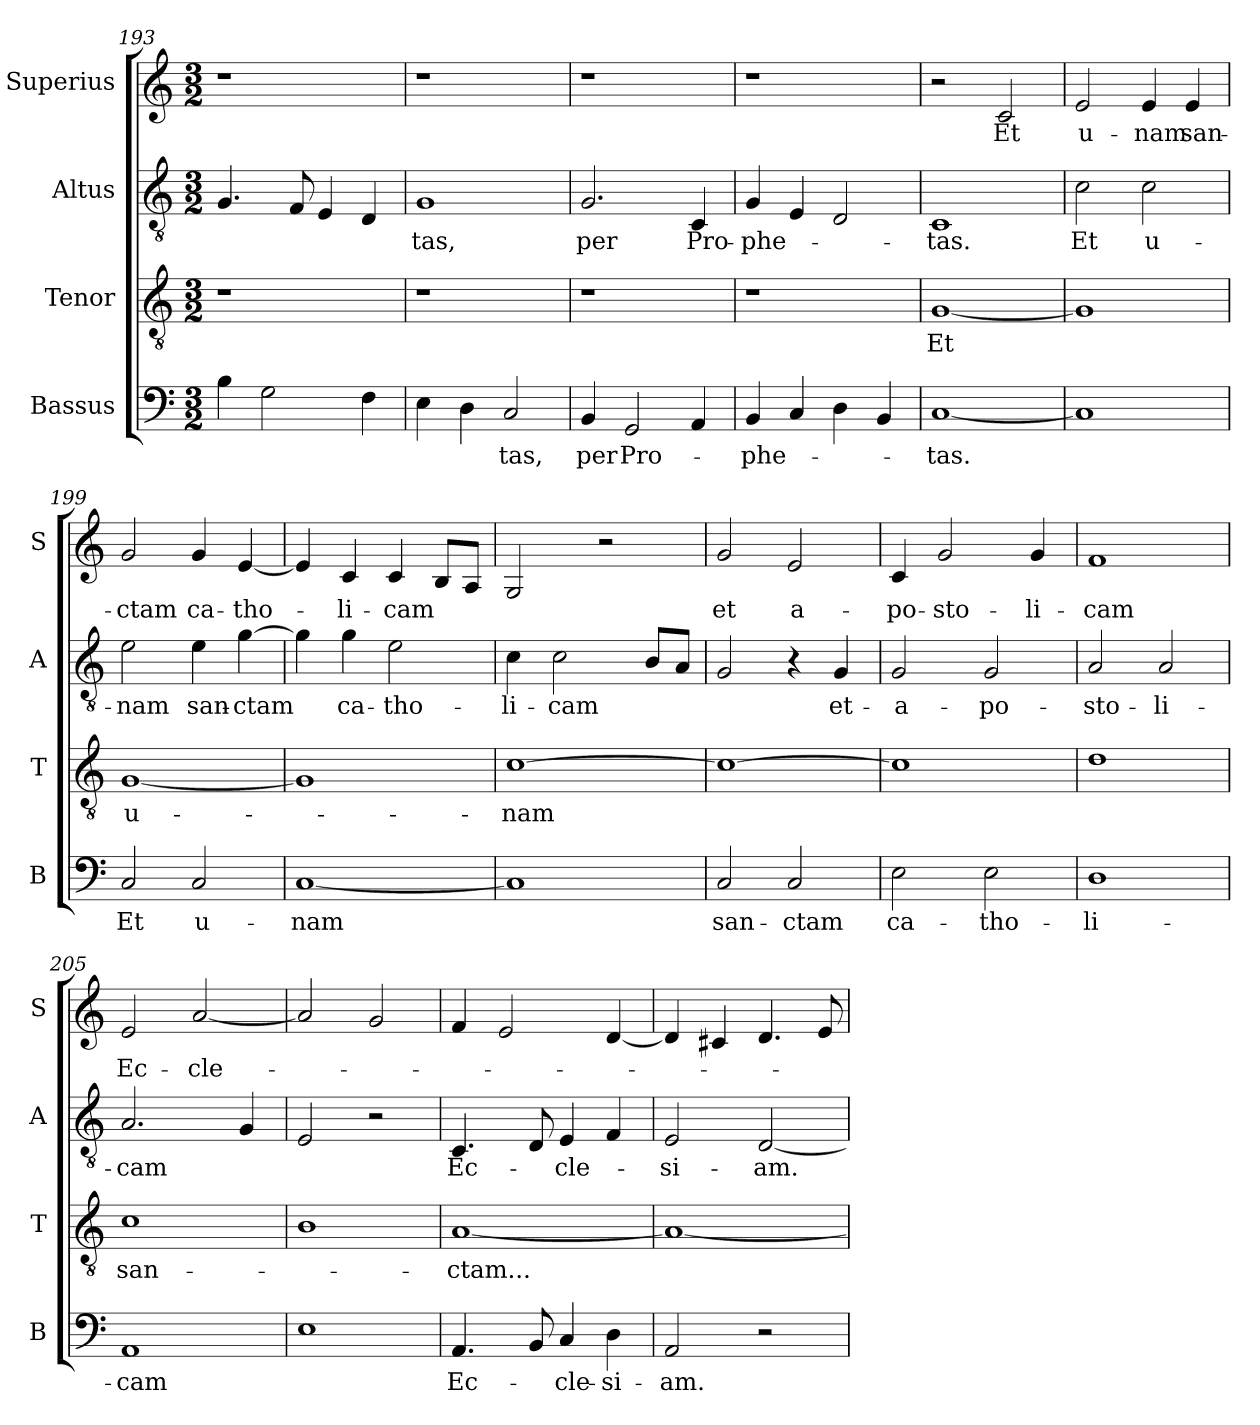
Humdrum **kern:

**kern	**text	**kern	**text	**kern	**text	**kern	**text
*part4	*part4	*part3	*part3	*part2	*part2	*part1	*part1
*staff4	*staff4	*staff3	*staff3	*staff2	*staff2	*staff1	*staff1
*I"Bassus	*	*I"Tenor	*	*I"Altus	*	*I"Superius	*
*I'B	*	*I'T	*	*I'A	*	*I'S	*
*clefF4	*	*clefGv2	*	*clefGv2	*	*clefG2	*
*k[]	*	*k[]	*	*k[]	*	*k[]	*
*M3/2	*	*M3/2	*	*M3/2	*	*M3/2	*
=193	=193	=193	=193	=193	=193	=193	=193
4B	.	1r	.	4.G	.	1r	.
2G	.	.	.	.	.	.	.
.	.	.	.	8F	.	.	.
.	.	.	.	4E	.	.	.
4F	.	.	.	4D	.	.	.
=194	=194	=194	=194	=194	=194	=194	=194
!	!	!	!	!	!LO:LY:i	!	!
4E	.	1r	.	1G	-tas,	1r	.
4D	.	.	.	.	.	.	.
!	!LO:LY:i	!	!	!	!	!	!
2C	-tas,	.	.	.	.	.	.
=195	=195	=195	=195	=195	=195	=195	=195
!	!LO:LY:i	!	!	!	!LO:LY:i	!	!
4BB	per	1r	.	2.G	per	1r	.
!	!LO:LY:i	!	!	!	!	!	!
2GG	Pro-	.	.	.	.	.	.
!	!	!	!	!	!LO:LY:i	!	!
4AA	.	.	.	4C	Pro-	.	.
=196	=196	=196	=196	=196	=196	=196	=196
!	!LO:LY:i	!	!	!	!LO:LY:i	!	!
4BB	-phe-	1r	.	4G	-phe-	1r	.
4C	.	.	.	4E	.	.	.
4D	.	.	.	2D	.	.	.
4BB	.	.	.	.	.	.	.
=197	=197	=197	=197	=197	=197	=197	=197
!	!LO:LY:i	!	!	!	!LO:LY:i	!	!
[1C	-tas.	[1G	Et	1C	-tas.	2r	.
.	.	.	.	.	.	2c	Et
=198	=198	=198	=198	=198	=198	=198	=198
1C]	.	1G]	.	2c	Et	2e	u-
.	.	.	.	2c	u-	4e	-nam
.	.	.	.	.	.	4e	san-
=199	=199	=199	=199	=199	=199	=199	=199
2C	Et	[1G	u-	2e	-nam	2g	-ctam
2C	u-	.	.	4e	san-	4g	ca-
.	.	.	.	[4g	-ctam	[4e	-tho-
=200	=200	=200	=200	=200	=200	=200	=200
[1C	-nam	1G]	.	4g]	.	4e]	.
!	!	!	!	!	!LO:LY:i	!	!
.	.	.	.	4g	ca-	4c	-li-
!	!	!	!	!	!LO:LY:i	!	!
.	.	.	.	2e	-tho-	4c	-cam
.	.	.	.	.	.	8BL	.
.	.	.	.	.	.	8AJ	.
=201	=201	=201	=201	=201	=201	=201	=201
!	!	!	!	!	!LO:LY:i	!	!
1C]	.	[1c	-nam	4c	-li-	2G	.
!	!	!	!	!	!LO:LY:i	!	!
.	.	.	.	2c	-cam	.	.
.	.	.	.	.	.	2r	.
.	.	.	.	8BL	.	.	.
.	.	.	.	8AJ	.	.	.
=202	=202	=202	=202	=202	=202	=202	=202
!	!LO:LY:i	!	!	!	!	!	!
2C	san-	1c_	.	2G	.	2g	et
!	!LO:LY:i	!	!	!	!	!	!
2C	-ctam	.	.	4r	.	2e	a-
!	!	!	!	!	!LO:LY:i	!	!
.	.	.	.	4G	et-	.	.
=203	=203	=203	=203	=203	=203	=203	=203
!	!LO:LY:i	!	!	!	!LO:LY:i	!	!
2E	ca-	1c]	.	2G	-a-	4c	-po-
.	.	.	.	.	.	2g	-sto-
!	!LO:LY:i	!	!	!	!LO:LY:i	!	!
2E	-tho-	.	.	2G	-po-	.	.
.	.	.	.	.	.	4g	-li-
=204	=204	=204	=204	=204	=204	=204	=204
!	!LO:LY:i	!	!	!	!LO:LY:i	!	!
1D	-li-	1d	.	2A	-sto-	1f	-cam
!	!	!	!	!	!LO:LY:i	!	!
.	.	.	.	2A	-li-	.	.
=205	=205	=205	=205	=205	=205	=205	=205
!	!LO:LY:i	!	!	!	!LO:LY:i	!	!
1AA	-cam	1c	san-	2.A	-cam	2e	Ec-
.	.	.	.	.	.	[2a	-cle-
.	.	.	.	4G	.	.	.
=206	=206	=206	=206	=206	=206	=206	=206
1E	.	1B	.	2E	.	2a]	.
.	.	.	.	2r	.	2g	.
=207	=207	=207	=207	=207	=207	=207	=207
!	!LO:LY:i	!	!	!	!LO:LY:i	!	!
4.AA	Ec-	[1A	-ctam...	4.C	Ec-	4f	.
.	.	.	.	.	.	2e	.
8BB	.	.	.	8D	.	.	.
!	!LO:LY:i	!	!	!	!LO:LY:i	!	!
4C	-cle-	.	.	4E	-cle-	.	.
!	!LO:LY:i	!	!	!	!	!	!
4D	-si-	.	.	4F	.	[4d	.
=208	=208	=208	=208	=208	=208	=208	=208
!	!LO:LY:i	!	!	!	!LO:LY:i	!	!
2AA	-am.	1A_	.	2E	-si-	4d]	.
.	.	.	.	.	.	4c#X	.
!	!	!	!	!	!LO:LY:i	!	!
2r	.	.	.	[2D	-am.	4.d	.
.	.	.	.	.	.	8e	.
=	=	=	=	=	=	=	=
*-	*-	*-	*-	*-	*-	*-	*-
